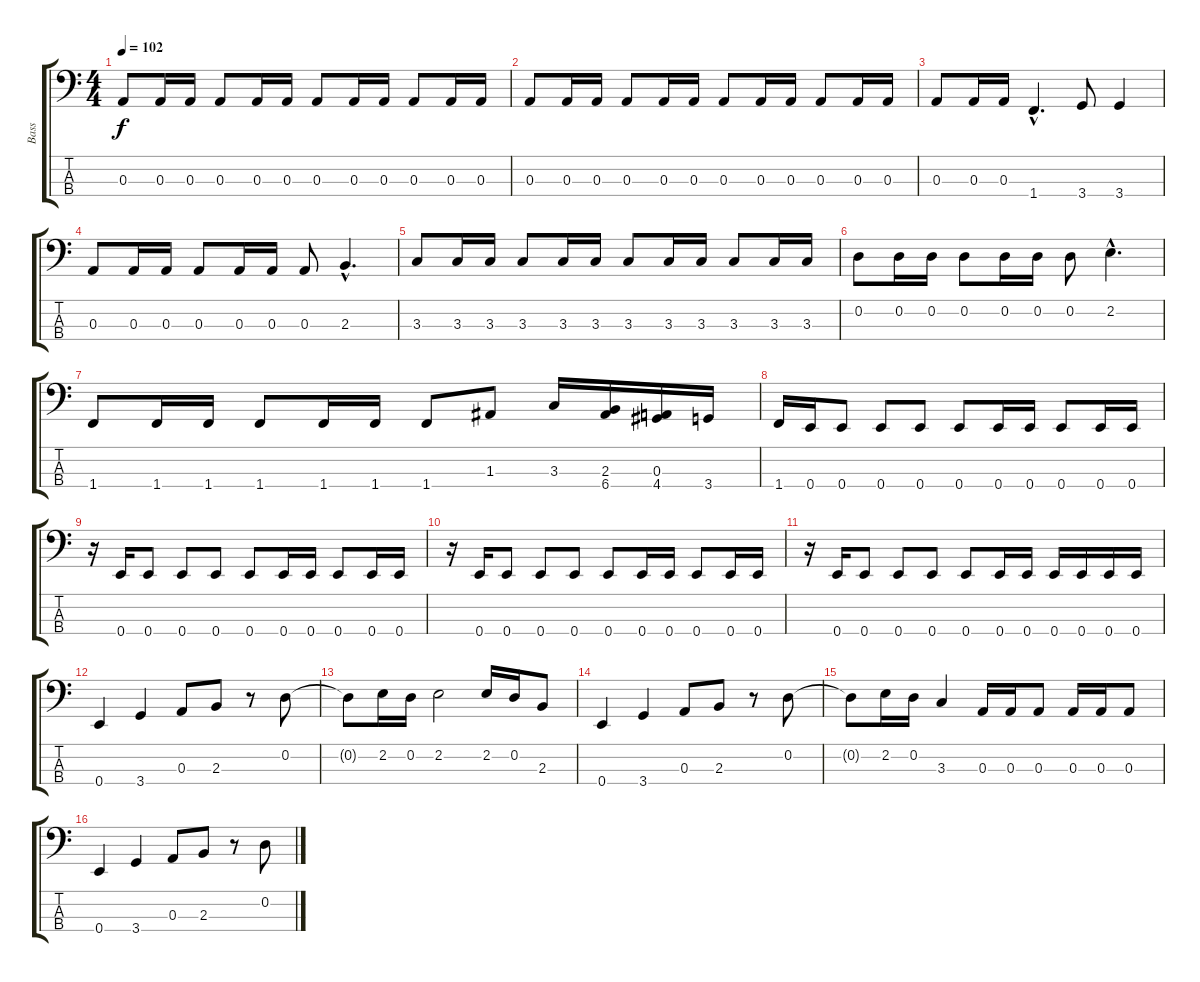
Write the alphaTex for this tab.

\track ("Bass" "Bass") {instrument electricbassfinger}
\staff {score tabs}
\tuning (G2 D2 A1 E1) {hide}
\ts (4 4)
\tempo 102
\clef f4
\ks c
0.3.8{dy f} 0.3.16 0.3.16 0.3.8 0.3.16 0.3.16 0.3.8 0.3.16 0.3.16 0.3.8 0.3.16 0.3.16 |
0.3.8 0.3.16 0.3.16 0.3.8 0.3.16 0.3.16 0.3.8 0.3.16 0.3.16 0.3.8 0.3.16 0.3.16 |
0.3.8 0.3.16 0.3.16 1.4{hac}.4{d} 3.4.8 3.4.4 |
0.3.8 0.3.16 0.3.16 0.3.8 0.3.16 0.3.16 0.3.8 2.3{hac}.4{d} |
3.3.8 3.3.16 3.3.16 3.3.8 3.3.16 3.3.16 3.3.8 3.3.16 3.3.16 3.3.8 3.3.16 3.3.16 |
0.2.8 0.2.16 0.2.16 0.2.8 0.2.16 0.2.16 0.2.8 2.2{hac}.4{d} |
1.4.8 1.4.16 1.4.16 1.4.8 1.4.16 1.4.16 1.4.8 1.3.8 3.3.16 (2.3 6.4).16 (0.3 4.4).16 3.4.16 |
1.4.16 0.4.16 0.4.8 0.4.8 0.4.8 0.4.8 0.4.16 0.4.16 0.4.8 0.4.16 0.4.16 |
r.16 0.4.16 0.4.8 0.4.8 0.4.8 0.4.8 0.4.16 0.4.16 0.4.8 0.4.16 0.4.16 |
r.16 0.4.16 0.4.8 0.4.8 0.4.8 0.4.8 0.4.16 0.4.16 0.4.8 0.4.16 0.4.16 |
r.16 0.4.16 0.4.8 0.4.8 0.4.8 0.4.8 0.4.16 0.4.16 0.4.16 0.4.16 0.4.16 0.4.16 |
0.4.4 3.4.4 0.3.8 2.3.8 r.8 0.2.8 |
0.2{t}.8 2.2.16 0.2.16 2.2.2 2.2.16 0.2.16 2.3.8 |
0.4.4 3.4.4 0.3.8 2.3.8 r.8 0.2.8 |
0.2{t}.8 2.2.16 0.2.16 3.3.4 0.3.16 0.3.16 0.3.8 0.3.16 0.3.16 0.3.8 |
0.4.4 3.4.4 0.3.8 2.3.8 r.8 0.2.8
